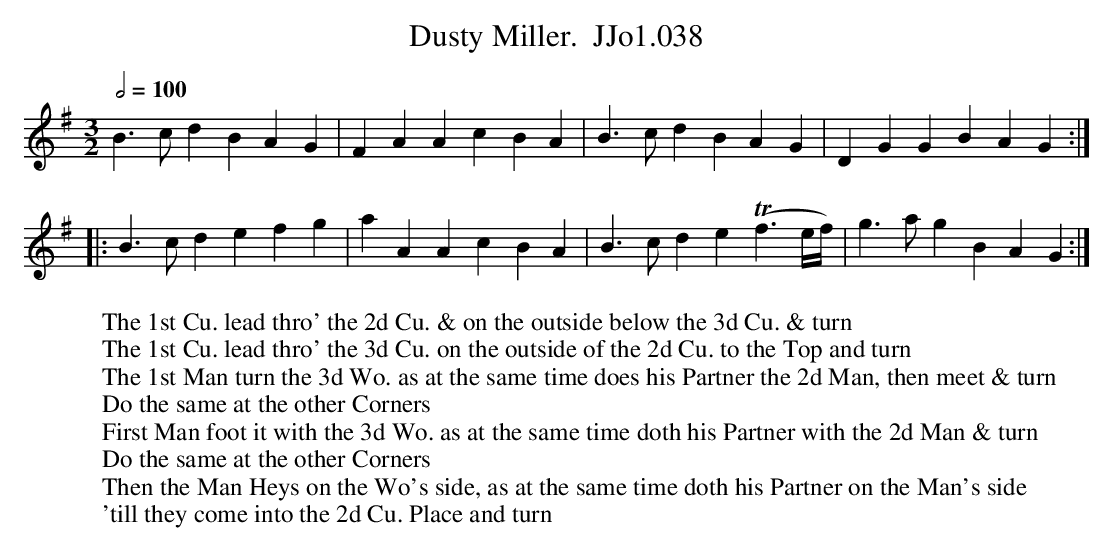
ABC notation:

X:1
T:Dusty Miller.  JJo1.038
M:3/2
Q:1/2=100
L:1/4
K:G
B>cd BAG | FAA cBA | B>cd BAG | DGG BAG :|
|: B>cd efg | aAA cBA | B>cd eT(f3/e//f//) | g>ag BAG :|
W:The 1st Cu. lead thro' the 2d Cu. & on the outside below the 3d Cu. & turn
W:The 1st Cu. lead thro' the 3d Cu. on the outside of the 2d Cu. to the Top and turn
W:The 1st Man turn the 3d Wo. as at the same time does his Partner the 2d Man, then meet & turn
W:Do the same at the other Corners
W:First Man foot it with the 3d Wo. as at the same time doth his Partner with the 2d Man & turn
W:Do the same at the other Corners
W:Then the Man Heys on the Wo's side, as at the same time doth his Partner on the Man's side
W:'till they come into the 2d Cu. Place and turn
